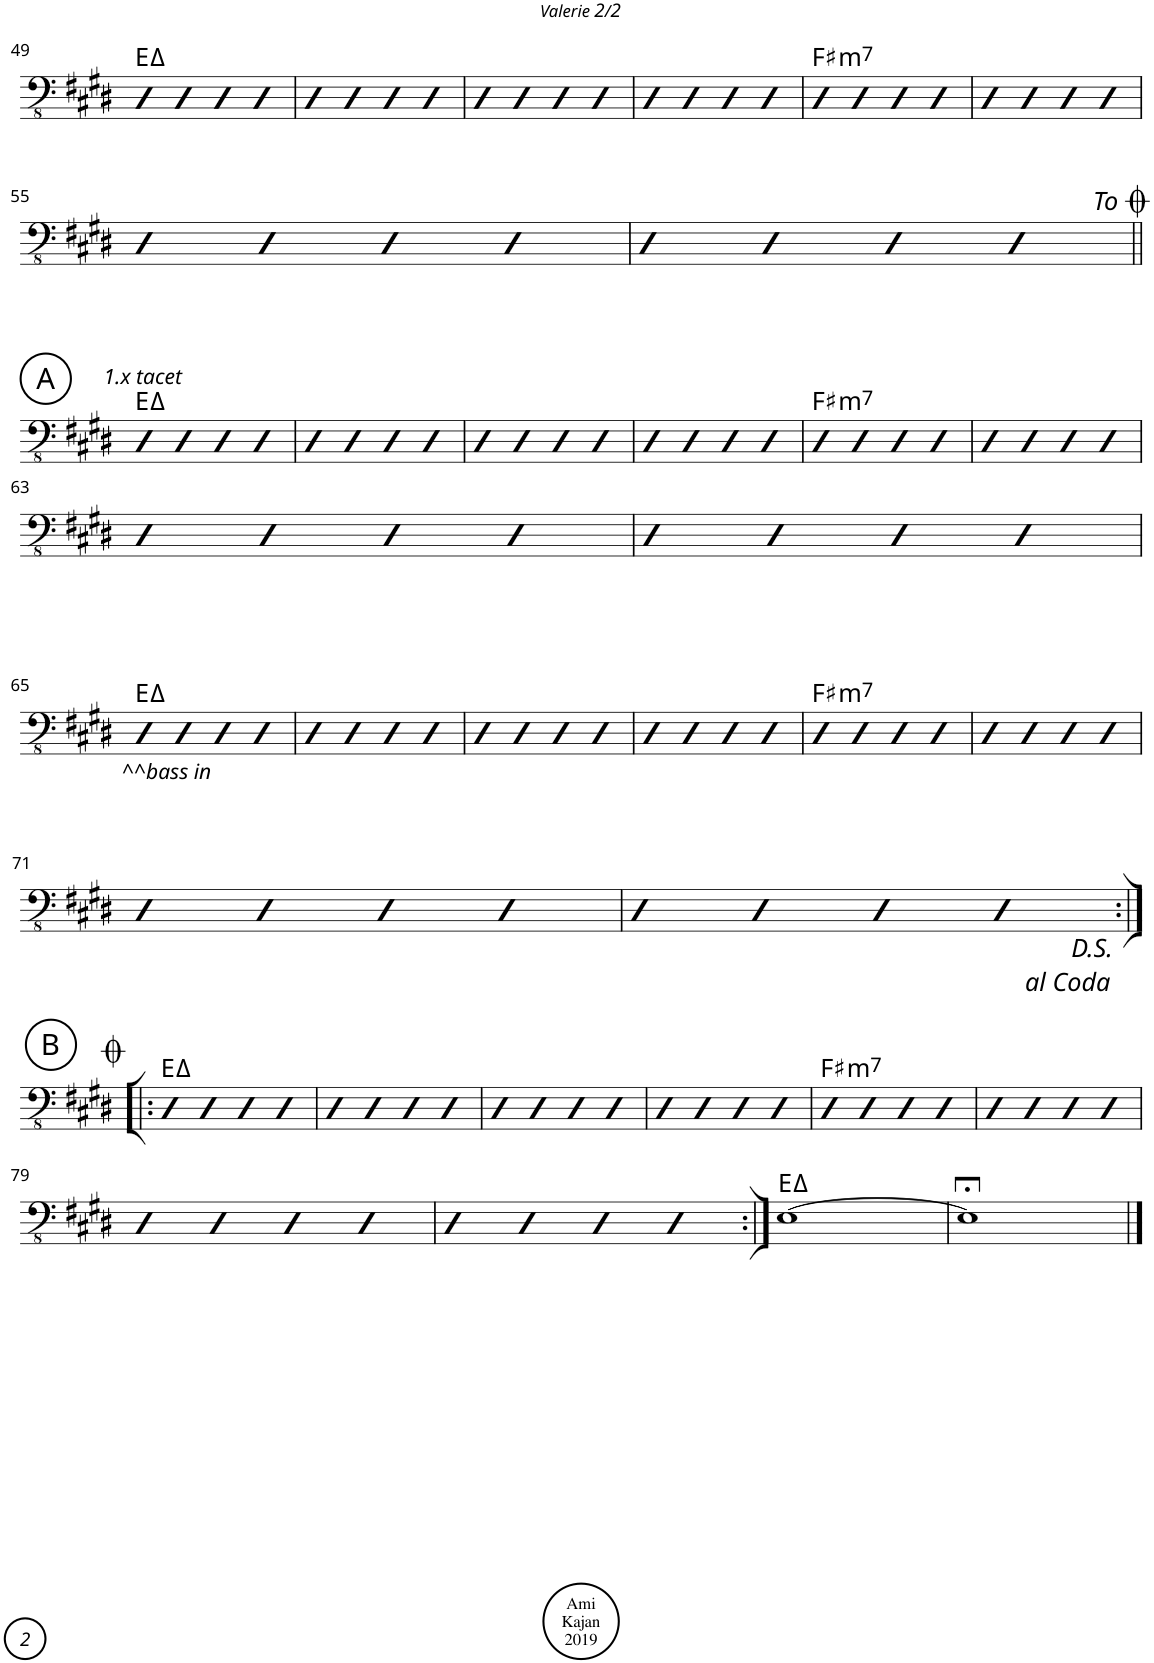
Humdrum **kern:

**kern	**harte
*part1	*part1
*staff1	*
*I"Acoustic Bass	*
*I'Bass	*
!!LO:PB:g=z
*clefFv4	*
*k[f#c#g#d#]	*
*M4/4	*
=49	=49
4DD#	E:maj
4DD#	.
4DD#	.
4DD#	.
=50	=50
4DD#	.
4DD#	.
4DD#	.
4DD#	.
=51	=51
4DD#	.
4DD#	.
4DD#	.
4DD#	.
=52	=52
4DD#	.
4DD#	.
4DD#	.
4DD#	.
=53	=53
!	!LO:H:kt=m7
4DD#	F#:min7
4DD#	.
4DD#	.
4DD#	.
=54	=54
4DD#	.
4DD#	.
4DD#	.
4DD#	.
!!LO:LB:g=z
=55	=55
4DD#	.
4DD#	.
4DD#	.
4DD#	.
=56	=56
4DD#	.
4DD#	.
4DD#	.
4DD#	.
!LO:TX:a:t=To <font size="24"/>	!
!!LO:LB:g=z
!!LO:REH:place=s1:a:cj:enc=circle:fs=14:t=A
=57||	=57||
!LO:TX:a:i:t=1.x tacet	!
4DD#	E:maj
4DD#	.
4DD#	.
4DD#	.
=58	=58
4DD#	.
4DD#	.
4DD#	.
4DD#	.
=59	=59
4DD#	.
4DD#	.
4DD#	.
4DD#	.
=60	=60
4DD#	.
4DD#	.
4DD#	.
4DD#	.
=61	=61
!	!LO:H:kt=m7
4DD#	F#:min7
4DD#	.
4DD#	.
4DD#	.
=62	=62
4DD#	.
4DD#	.
4DD#	.
4DD#	.
!!LO:LB:g=z
=63	=63
4DD#	.
4DD#	.
4DD#	.
4DD#	.
=64	=64
4DD#	.
4DD#	.
4DD#	.
4DD#	.
!!LO:LB:g=z
=65	=65
!LO:TX:b:i:t=^^bass in	!
4DD#	E:maj
4DD#	.
4DD#	.
4DD#	.
=66	=66
4DD#	.
4DD#	.
4DD#	.
4DD#	.
=67	=67
4DD#	.
4DD#	.
4DD#	.
4DD#	.
=68	=68
4DD#	.
4DD#	.
4DD#	.
4DD#	.
=69	=69
!	!LO:H:kt=m7
4DD#	F#:min7
4DD#	.
4DD#	.
4DD#	.
=70	=70
4DD#	.
4DD#	.
4DD#	.
4DD#	.
!!LO:LB:g=z
=71	=71
4DD#	.
4DD#	.
4DD#	.
4DD#	.
=72	=72
4DD#	.
4DD#	.
4DD#	.
4DD#	.
!LO:TX:b:t=D.S.\nal Coda	!
!!LO:LB:g=z
!!LO:REH:place=s1:a:cj:enc=circle:fs=14:t=B
=73:|!|:	=73:|!|:
4DD#	E:maj
4DD#	.
4DD#	.
4DD#	.
=74	=74
4DD#	.
4DD#	.
4DD#	.
4DD#	.
=75	=75
4DD#	.
4DD#	.
4DD#	.
4DD#	.
=76	=76
4DD#	.
4DD#	.
4DD#	.
4DD#	.
=77	=77
!	!LO:H:kt=m7
4DD#	F#:min7
4DD#	.
4DD#	.
4DD#	.
=78	=78
4DD#	.
4DD#	.
4DD#	.
4DD#	.
!!LO:LB:g=z
=79	=79
4DD#	.
4DD#	.
4DD#	.
4DD#	.
=80	=80
4DD#	.
4DD#	.
4DD#	.
4DD#	.
=81:|!	=81:|!
[1EE	E:maj
=82	=82
1EE;<]	.
==	==
*-	*-
